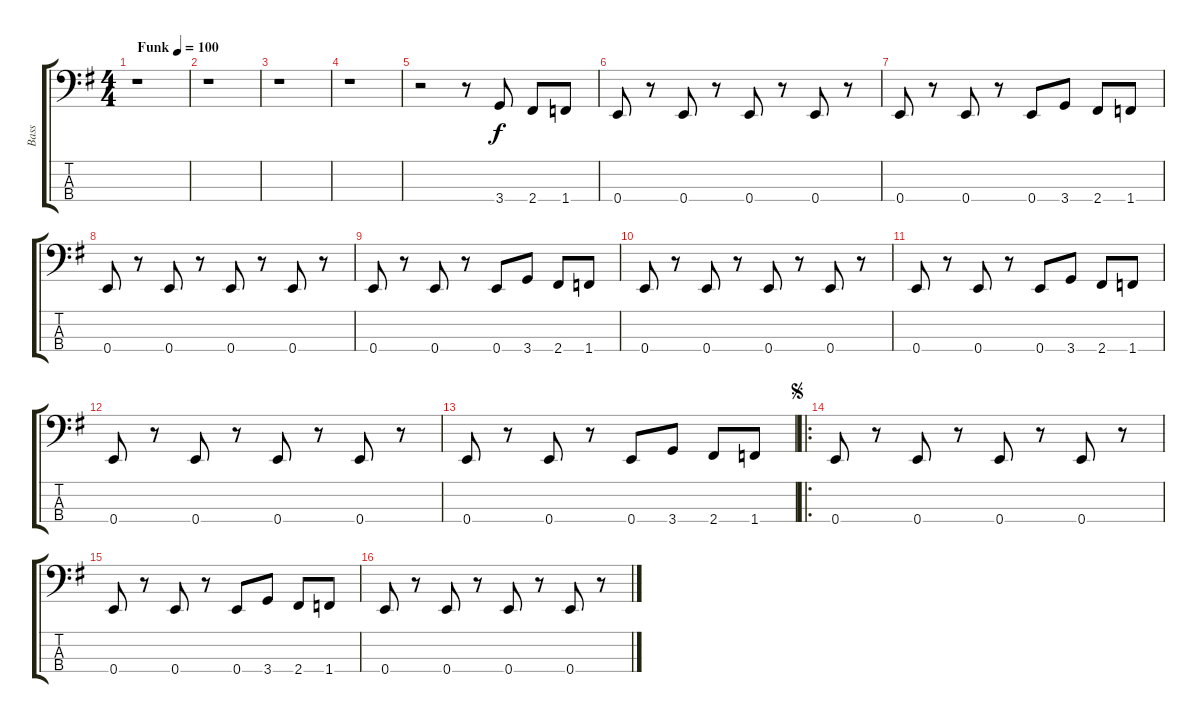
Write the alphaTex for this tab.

\track ("Bass" "Bass") {instrument electricbassfinger}
\staff {score tabs}
\tuning (G2 D2 A1 E1) {hide}
\ts (4 4)
\tempo (100 "Funk")
\clef f4
\ks eminor
r.1{dy f instrument electricbassfinger} |
r.1 |
r.1 |
r.1 |
r.2 r.8 3.4.8 2.4.8 1.4.8 |
0.4.8 r.8 0.4.8 r.8 0.4.8 r.8 0.4.8 r.8 |
0.4.8 r.8 0.4.8 r.8 0.4.8 3.4.8 2.4.8 1.4.8 |
0.4.8 r.8 0.4.8 r.8 0.4.8 r.8 0.4.8 r.8 |
0.4.8 r.8 0.4.8 r.8 0.4.8 3.4.8 2.4.8 1.4.8 |
0.4.8 r.8 0.4.8 r.8 0.4.8 r.8 0.4.8 r.8 |
0.4.8 r.8 0.4.8 r.8 0.4.8 3.4.8 2.4.8 1.4.8 |
0.4.8 r.8 0.4.8 r.8 0.4.8 r.8 0.4.8 r.8 |
0.4.8 r.8 0.4.8 r.8 0.4.8 3.4.8 2.4.8 1.4.8 |
\ro
\jump segno
0.4.8 r.8 0.4.8 r.8 0.4.8 r.8 0.4.8 r.8 |
0.4.8 r.8 0.4.8 r.8 0.4.8 3.4.8 2.4.8 1.4.8 |
0.4.8 r.8 0.4.8 r.8 0.4.8 r.8 0.4.8 r.8
